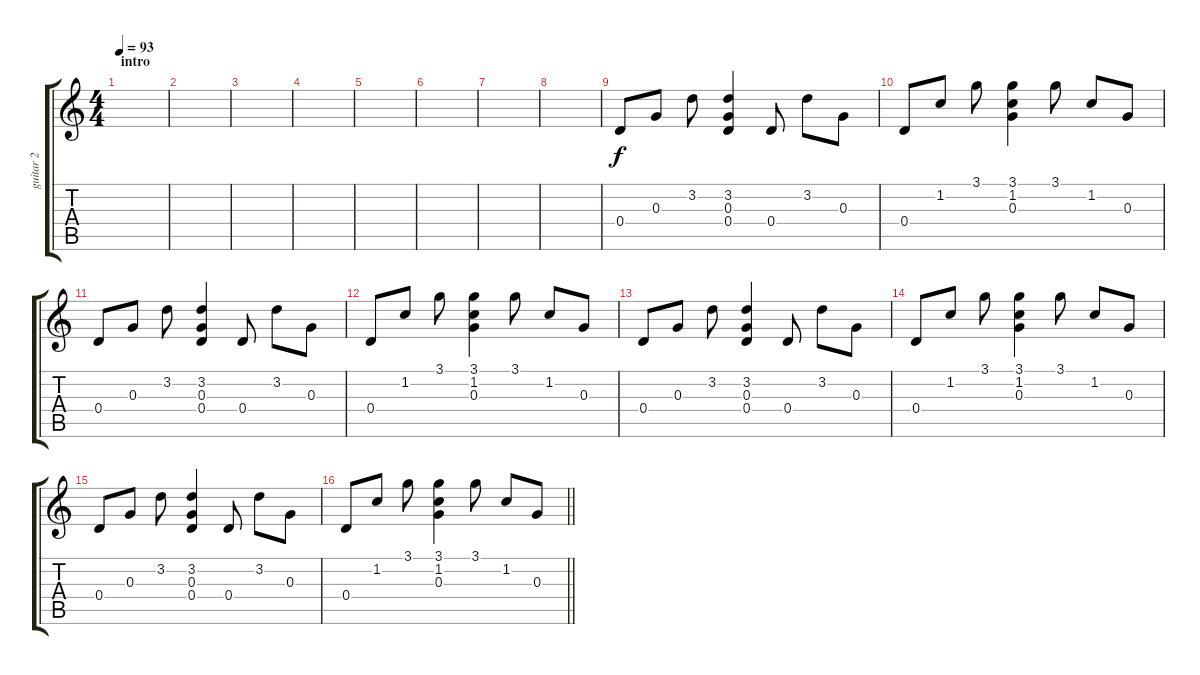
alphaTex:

\track ("guitar 2" "guitar 2") {instrument acousticguitarnylon}
\staff {score tabs}
\tuning (E4 B3 G3 D3 A2 E2) {hide}
\ts (4 4)
\section ("" "intro")
\tempo 93
\clef g2
\ks c
|
|
|
|
|
|
|
|
0.4.8 0.3.8 3.2.8 (3.2 0.3 0.4).4 0.4.8 3.2.8 0.3.8 |
0.4.8 1.2.8 3.1.8 (3.1 1.2 0.3).4 3.1.8 1.2.8 0.3.8 |
0.4.8 0.3.8 3.2.8 (3.2 0.3 0.4).4 0.4.8 3.2.8 0.3.8 |
0.4.8 1.2.8 3.1.8 (3.1 1.2 0.3).4 3.1.8 1.2.8 0.3.8 |
0.4.8 0.3.8 3.2.8 (3.2 0.3 0.4).4 0.4.8 3.2.8 0.3.8 |
0.4.8 1.2.8 3.1.8 (3.1 1.2 0.3).4 3.1.8 1.2.8 0.3.8 |
0.4.8 0.3.8 3.2.8 (3.2 0.3 0.4).4 0.4.8 3.2.8 0.3.8 |
\barLineRight lightlight
0.4.8 1.2.8 3.1.8 (3.1 1.2 0.3).4 3.1.8 1.2.8 0.3.8
